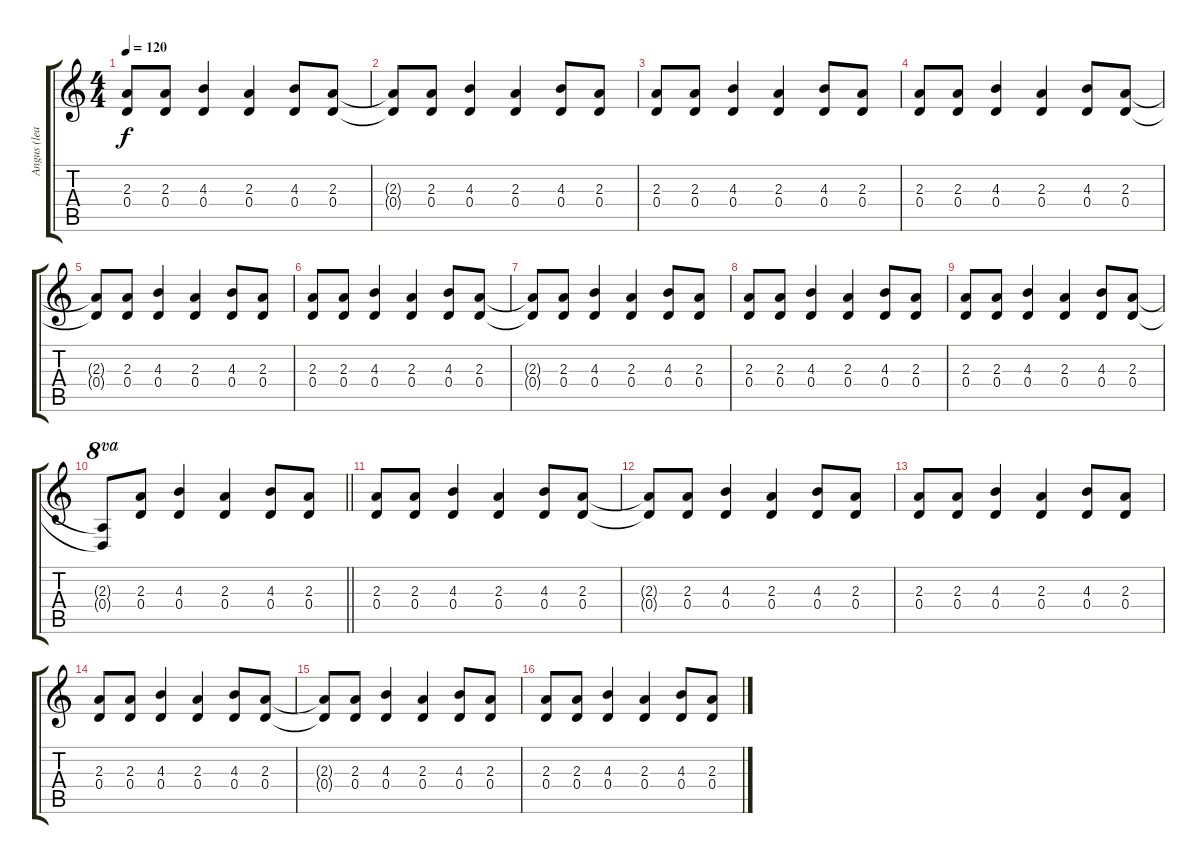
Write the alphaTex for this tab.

\track ("Angus (lead)" "Angus (lea") {instrument distortionguitar}
\staff {score tabs}
\tuning (E4 B3 G3 D3 A2 E2) {hide}
\ts (4 4)
\tempo 120
\clef g2
\ks c
(2.3 0.4).8{dy f} (2.3 0.4).8 (4.3 0.4).4 (2.3 0.4).4 (4.3 0.4).8 (2.3 0.4).8 |
(2.3{t} 0.4{t}).8 (2.3 0.4).8 (4.3 0.4).4 (2.3 0.4).4 (4.3 0.4).8 (2.3 0.4).8 |
(2.3 0.4).8 (2.3 0.4).8 (4.3 0.4).4 (2.3 0.4).4 (4.3 0.4).8 (2.3 0.4).8 |
(2.3 0.4).8 (2.3 0.4).8 (4.3 0.4).4 (2.3 0.4).4 (4.3 0.4).8 (2.3 0.4).8 |
(2.3{t} 0.4{t}).8 (2.3 0.4).8 (4.3 0.4).4 (2.3 0.4).4 (4.3 0.4).8 (2.3 0.4).8 |
(2.3 0.4).8 (2.3 0.4).8 (4.3 0.4).4 (2.3 0.4).4 (4.3 0.4).8 (2.3 0.4).8 |
(2.3{t} 0.4{t}).8 (2.3 0.4).8 (4.3 0.4).4 (2.3 0.4).4 (4.3 0.4).8 (2.3 0.4).8 |
(2.3 0.4).8 (2.3 0.4).8 (4.3 0.4).4 (2.3 0.4).4 (4.3 0.4).8 (2.3 0.4).8 |
(2.3 0.4).8 (2.3 0.4).8 (4.3 0.4).4 (2.3 0.4).4 (4.3 0.4).8 (2.3 0.4).8 |
\barLineRight lightlight
(2.3{t} 0.4{t}).8{ot 8va} (2.3 0.4).8 (4.3 0.4).4 (2.3 0.4).4 (4.3 0.4).8 (2.3 0.4).8 |
(2.3 0.4).8 (2.3 0.4).8 (4.3 0.4).4 (2.3 0.4).4 (4.3 0.4).8 (2.3 0.4).8 |
(2.3{t} 0.4{t}).8 (2.3 0.4).8 (4.3 0.4).4 (2.3 0.4).4 (4.3 0.4).8 (2.3 0.4).8 |
(2.3 0.4).8 (2.3 0.4).8 (4.3 0.4).4 (2.3 0.4).4 (4.3 0.4).8 (2.3 0.4).8 |
(2.3 0.4).8 (2.3 0.4).8 (4.3 0.4).4 (2.3 0.4).4 (4.3 0.4).8 (2.3 0.4).8 |
(2.3{t} 0.4{t}).8 (2.3 0.4).8 (4.3 0.4).4 (2.3 0.4).4 (4.3 0.4).8 (2.3 0.4).8 |
(2.3 0.4).8 (2.3 0.4).8 (4.3 0.4).4 (2.3 0.4).4 (4.3 0.4).8 (2.3 0.4).8
